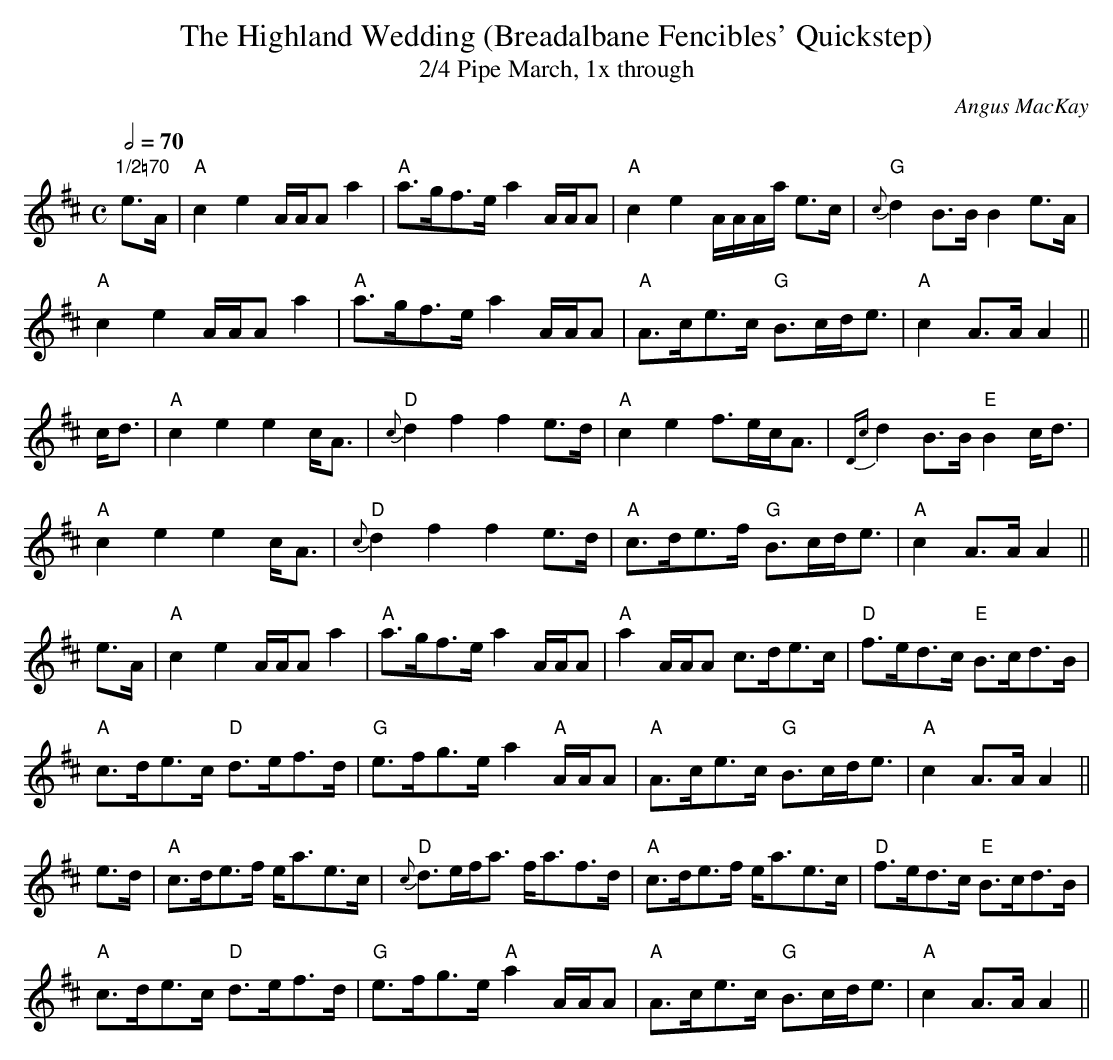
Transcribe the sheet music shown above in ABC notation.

X:1
T:The Highland Wedding (Breadalbane Fencibles' Quickstep)
T:2/4 Pipe March, 1x through
C:Angus MacKay
L:1/8
M:C
K:Amix
Q:1/2=70
"1/2=70"e>A|"A"c2 e2 A/A/A a2|"A"a>gf>e a2 A/A/A|"A"c2e2 A/A/A/a/ e>c|"G"{c}d2B>B B2 e>A|
"A"c2 e2 A/A/A a2|"A"a>gf>e a2 A/A/A|"A"A>ce>c "G"B>cd<e|"A"c2 A>A A2||
c<d|"A"c2e2 e2c<A|"D"{c}d2f2f2e>d|"A"c2e2f>ec<A|{"D"c}d2B>B"E"B2c<d|
"A"c2e2 e2c<A|"D"{c}d2f2f2e>d|"A"c>de>f "G"B>cd<e|"A"c2 A>A A2||
e>A|"A"c2 e2 A/A/A a2|"A"a>gf>e a2 A/A/A|"A"a2 A/A/A c>de>c|"D"f>ed>c "E"B>cd>B|
"A"c>de>c "D"d>ef>d|"G"e>fg>e a2 "A"A/A/A|"A"A>ce>c "G"B>cd<e|"A"c2 A>A A2||
e>d|"A"c>de>f e<ae>c|"D"{c}d>ef<a f<af>d|"A"c>de>f e<ae>c|"D"f>ed>c "E"B>cd>B|
"A"c>de>c "D"d>ef>d|"G"e>fg>e "A"a2 A/A/A|"A"A>ce>c "G"B>cd<e|"A"c2 A>A  A2||
